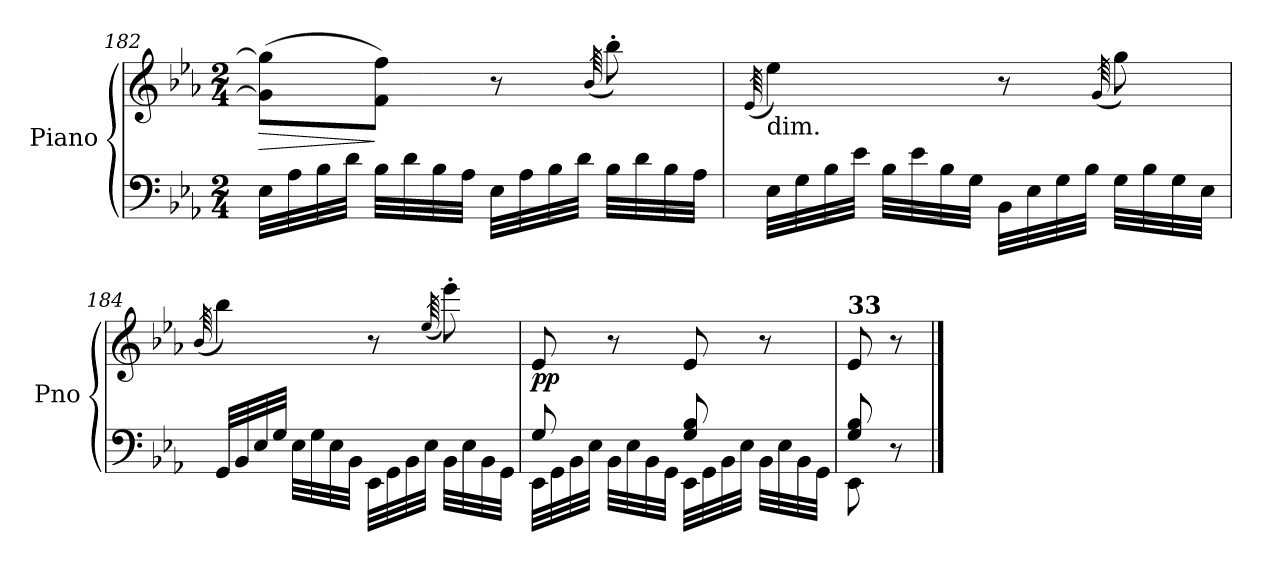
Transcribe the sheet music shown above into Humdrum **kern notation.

**kern	**kern	**dynam
*part1	*part1	*part1
*staff2	*staff1	*staff1/2
*I"Piano	*	*
*I'Pno	*	*
*clefF4	*clefG2	*
*k[b-e-a-]	*k[b-e-a-]	*
*E-:	*E-:	*
*M2/4	*M2/4	*
=182	=182	=182
!	!	!LO:HP:b
32E-\LLL	(>8g\] 8gg\]L	>
32A-\	.	.
32B-\	.	.
32d\JJJ	.	.
32B-\LLL	8f\ 8ff\J)	]
32d\	.	.
32B-\	.	.
32A-\JJJ	.	.
32E-\LLL	8r	.
32A-\	.	.
32B-\	.	.
32d\JJJ	.	.
.	(<64qb-/	.
32B-\LLL	8bb-'\)	.
32d\	.	.
32B-\	.	.
32A-\JJJ	.	.
!!LO:LB:g=z
=183	=183	=183
.	(<64qe-/	.
!	!LO:TX:b:t=dim.	!
32E-\LLL	4ee-\)	.
32G\	.	.
32B-\	.	.
32e-\JJJ	.	.
32B-\LLL	.	.
32e-\	.	.
32B-\	.	.
32G\JJJ	.	.
32BB-\LLL	8r	.
32E-\	.	.
32G\	.	.
32B-\JJJ	.	.
.	(<64qg/	.
32G\LLL	8gg\)	.
32B-\	.	.
32G\	.	.
32E-\JJJ	.	.
=184	=184	=184
.	(<64qb-/	.
32GG/LLL	4bb-\)	.
32BB-/	.	.
32E-/	.	.
32G/JJJ	.	.
32E-\LLL	.	.
32G\	.	.
32E-\	.	.
32BB-\JJJ	.	.
32EE-\LLL	8r	.
32GG\	.	.
32BB-\	.	.
32E-\JJJ	.	.
.	(<64qee-/	.
32BB-\LLL	8eee-'\)	.
32E-\	.	.
32BB-\	.	.
32GG\JJJ	.	.
!!LO:LB:g=z
=185	=185	=185
*^	*	*
!	!	!	!LO:DY:b
8G/	32EE-\LLL	8e-/	pp
.	32GG\	.	.
.	32BB-\	.	.
.	32E-\JJJ	.	.
8ryy	32BB-\LLL	8r	.
.	32E-\	.	.
.	32BB-\	.	.
.	32GG\JJJ	.	.
8G/ 8B-/	32EE-\LLL	8e-/	.
.	32GG\	.	.
.	32BB-\	.	.
.	32E-\JJJ	.	.
8ryy	32BB-\LLL	8r	.
.	32E-\	.	.
.	32BB-\	.	.
.	32GG\JJJ	.	.
=186	=186	=186	=186
!	!	!LO:TX:a:B:t=33	!
8G/ 8B-/	8EE-\	8e-/	.
8ryy	8r	8r	.
*v	*v	*	*
==	==	==
*-	*-	*-
